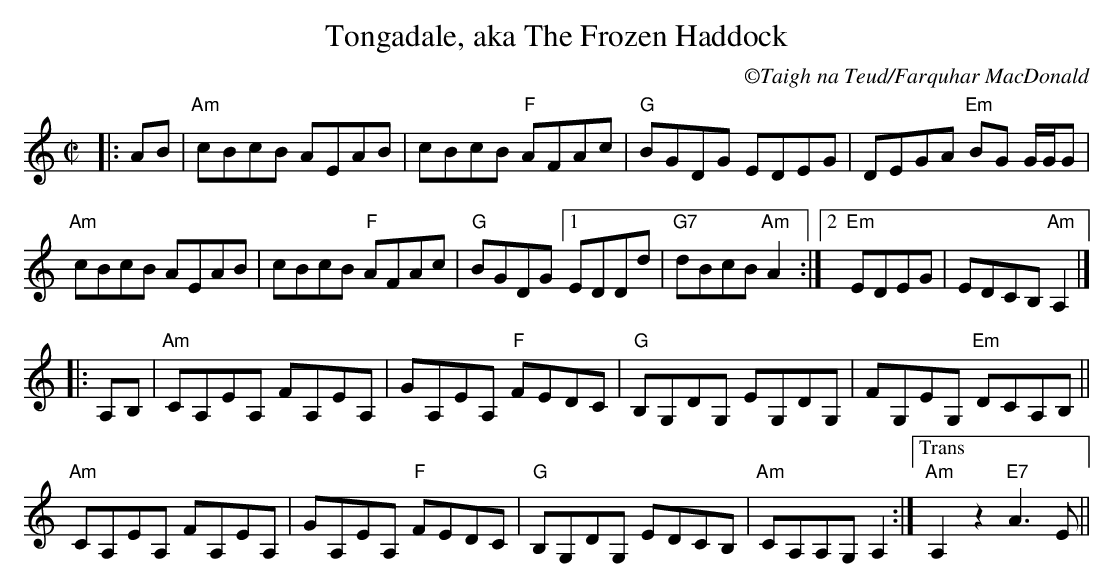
X:1
T: Tongadale, aka The Frozen Haddock
C: \251Taigh na Teud/Farquhar MacDonald
M: C|
L: 1/8
K: Amin
|:AB | "Am"cBcB AEAB | cBcB "F"AFAc | "G"BGDG EDEG | DEGA "Em"BG G/G/G |
"Am"cBcB AEAB | cBcB "F"AFAc | "G"BGDG [1EDDd | "G7"dBcB "Am"A2:|2"Em"EDEG|EDCB,"Am" A,2 |]
|:A,B, | "Am"CA,EA, FA,EA, | GA,EA, "F"FEDC | "G"B,G,DG, EG,DG, | FG,EG, "Em"DCA,B, ||
"Am"CA,EA, FA,EA, | GA,EA, "F"FEDC | "G"B,G,DG, EDCB, | "Am"CA,A,G, A,2 :|["Trans""Am"A,2z2 "E7"A3E||
